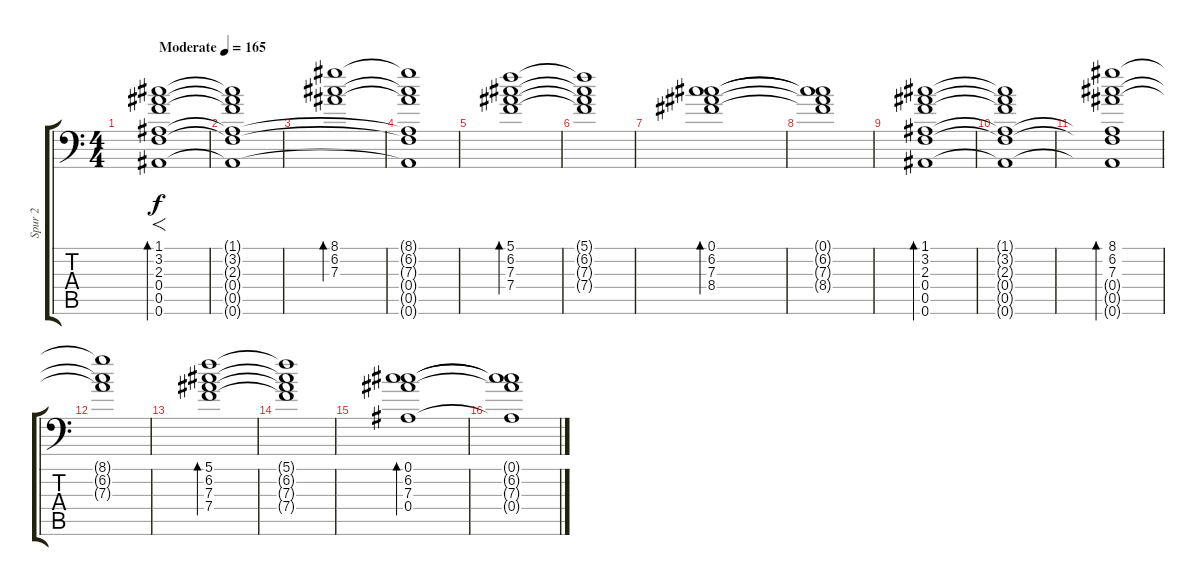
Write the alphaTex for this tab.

\track ("Spur 2" "Spur 2") {instrument electricguitarclean}
\staff {score tabs}
\tuning (C4 G3 Eb3 Bb2 F2 Bb1) {hide}
\ts (4 4)
\tempo (165 "Moderate")
\clef f4
\ks c
(1.1 3.2 2.3 0.4 0.5 0.6).1{f bd 240 dy f instrument electricguitarclean} |
(1.1{t} 3.2{t} 2.3{t} 0.4{t} 0.5{t} 0.6{t}).1 |
(8.1 6.2 7.3).1{bd 240} |
(8.1{t} 6.2{t} 7.3{t} 0.4{t} 0.5{t} 0.6{t}).1 |
(5.1 6.2 7.3 7.4).1{bd 240} |
(5.1{t} 6.2{t} 7.3{t} 7.4{t}).1 |
(0.1 6.2 7.3 8.4).1{bd 240} |
(0.1{t} 6.2{t} 7.3{t} 8.4{t}).1 |
(1.1 3.2 2.3 0.4 0.5 0.6).1{bd 240} |
(1.1{t} 3.2{t} 2.3{t} 0.4{t} 0.5{t} 0.6{t}).1 |
(8.1 6.2 7.3 0.4{t} 0.5{t} 0.6{t}).1{bd 240} |
(8.1{t} 6.2{t} 7.3{t}).1 |
(5.1 6.2 7.3 7.4).1{bd 240} |
(5.1{t} 6.2{t} 7.3{t} 7.4{t}).1 |
(0.1 6.2 7.3 0.4).1{bd 240} |
(0.1{t} 6.2{t} 7.3{t} 0.4{t}).1
